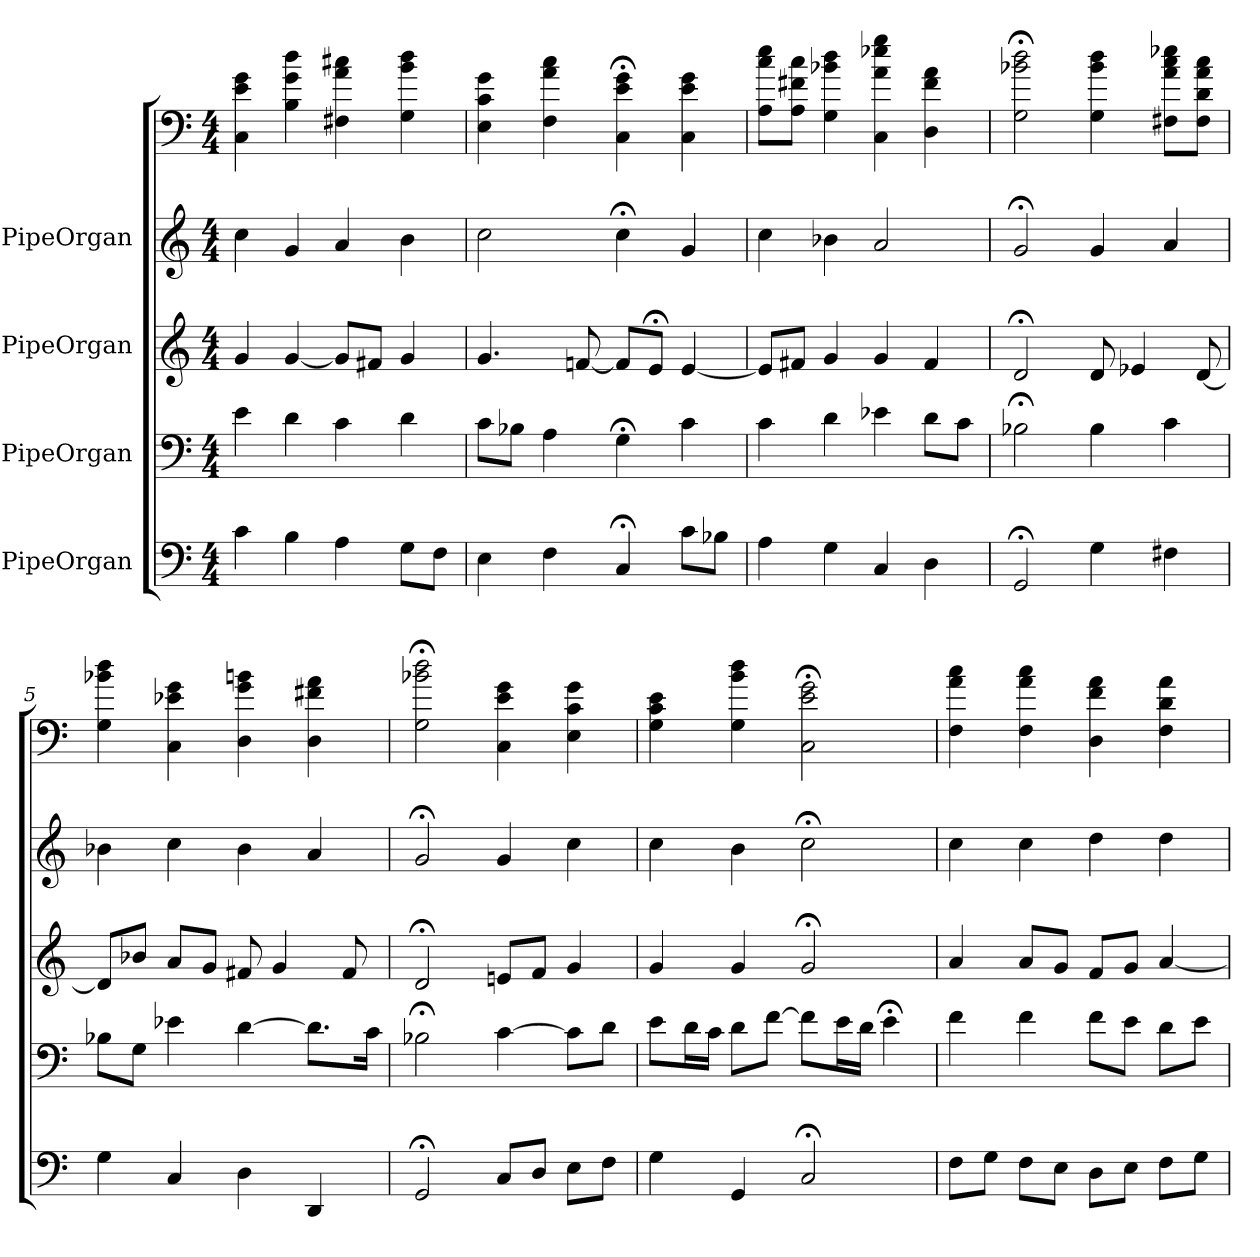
**kern	**kern	**kern	**kern	**kern
*part5	*part4	*part3	*part2	*part1
*staff5	*staff4	*staff3	*staff2	*staff1
*I"PipeOrgan	*I"PipeOrgan	*I"PipeOrgan	*I"PipeOrgan	*
*clefF4	*clefF4	*clefG2	*clefG2	*
*k[]	*k[]	*k[]	*k[]	*k[]
*C:	*C:	*C:	*C:	*C:
*M4/4	*M4/4	*M4/4	*M4/4	*M4/4
*MM60	*MM60	*MM60	*MM60	*MM60
=1	=1	=1	=1	=1
4c	4e	4g	4cc	4C 4e 4g
4B	4d	[4g	4g	4B 4g 4dd
4A	4c	8g/L]	4a	4F#X 4a 4cc#X
.	.	8f#X/J	.	.
8G\L	4d	4g	4b	4G 4b 4dd
8F\J	.	.	.	.
=2	=2	=2	=2	=2
4E	8c\L	4.g	2cc	4E 4c 4g
.	8B-X\J	.	.	.
4F	4A	.	.	4F 4a 4cc
.	.	[8fn	.	.
4C;<	4G;<	8f/L]	4cc;<	4C;< 4e;< 4g;<
.	.	8e;</J	.	.
8c\L	4c	[4e	4g	4C 4e 4g
8B-X\J	.	.	.	.
=3	=3	=3	=3	=3
4A	4c	8e/L]	4cc	8A 8cc 8eeL
.	.	8f#X/J	.	8A 8f#X 8ccJ
4G	4d	4g	4b-X	4G 4b-X 4dd
4C	4e-X	4g	2a	4C 4a 4ee-X 4gg
4D	8d\L	4f#	.	4D 4f# 4a
.	8c\J	.	.	.
=4	=4	=4	=4	=4
2GG;<	2B-X;<	2d;<	2g;<	2G;< 2b-X;< 2dd;<
4G	4B-	8d	4g	4G 4b- 4dd
.	.	4e-X	.	.
4F#X	4c	.	4a	8F#X 8a 8cc 8ee-XL
.	.	[8d	.	8F# 8d 8a 8ccJ
=5	=5	=5	=5	=5
4G	8B-X\L	8d/L]	4b-X	4G 4b-X 4dd
.	8G\J	8b-X/J	.	.
4C	4e-X	8a/L	4cc	4C 4e-X 4g
.	.	8g/J	.	.
4D	[4d	8f#X	4b-	4D 4g 4bn
.	.	4g	.	.
4DD	8.d\L]	.	4a	4D 4f#X 4a
.	.	8f#	.	.
.	16c\Jk	.	.	.
=6	=6	=6	=6	=6
2GG;<	2B-X;<	2d;<	2g;<	2G;< 2b-X;< 2dd;<
8C/L	[4c	8en/L	4g	4C 4e 4g
8D/J	.	8f/J	.	.
8E\L	8c\L]	4g	4cc	4E 4c 4g
8F\J	8d\J	.	.	.
=7	=7	=7	=7	=7
4G	8e\L	4g	4cc	4G 4c 4e
.	16d\L	.	.	.
.	16c\JJ	.	.	.
4GG	8d\L	4g	4b	4G 4b 4dd
.	[8f\J	.	.	.
2C;<	8f\L]	2g;<	2cc;<	2C;< 2e;< 2g;<
.	16e\L	.	.	.
.	16d\JJ	.	.	.
.	4e;<	.	.	.
=8	=8	=8	=8	=8
8F\L	4f	4a	4cc	4F 4a 4cc
8G\J	.	.	.	.
8F\L	4f	8a/L	4cc	4F 4a 4cc
8E\J	.	8g/J	.	.
8D\L	8f\L	8f/L	4dd	4D 4f 4a
8E\J	8e\J	8g/J	.	.
8F\L	8d\L	[4a	4dd	4F 4d 4a
8G\J	8e\J	.	.	.
=	=	=	=	=
*-	*-	*-	*-	*-
